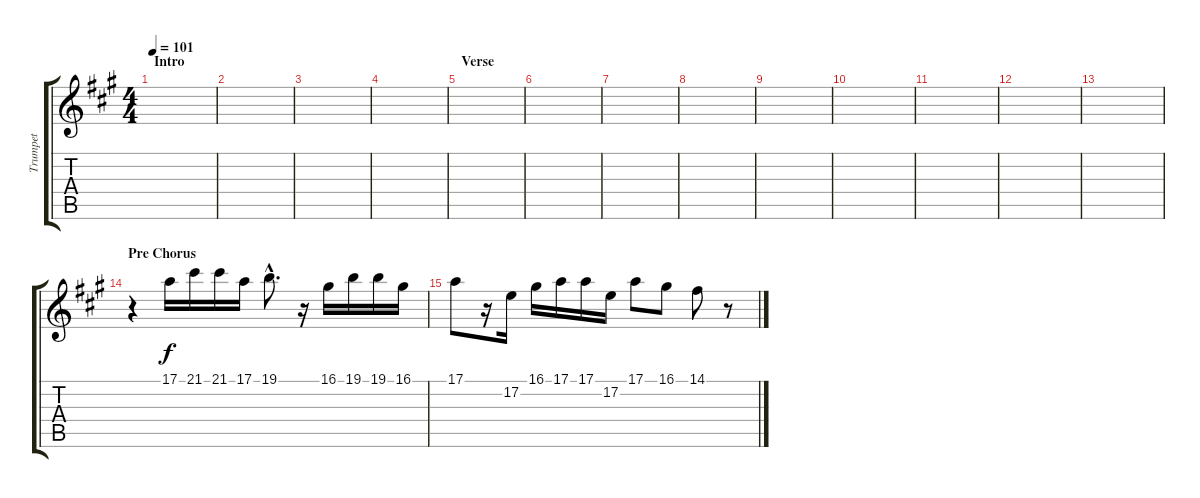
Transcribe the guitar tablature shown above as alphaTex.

\track ("Trumpet" "Trumpet") {instrument trumpet}
\staff {score tabs}
\tuning (E4 B3 G3 D3 A2 E2) {hide}
\ts (4 4)
\section ("" "Intro")
\tempo 101
\clef g2
\ks a
|
|
|
|
\section ("" "Verse")
|
|
|
|
|
|
|
|
|
\section ("" "Pre Chorus")
r.4 17.1.16 21.1.16 21.1.16 17.1.16 19.1{hac}.8{d} r.16 16.1.16 19.1.16 19.1.16 16.1.16 |
17.1.8 r.16 17.2.16 16.1.16 17.1.16 17.1.16 17.2.16 17.1.8 16.1.8 14.1.8 r.8
